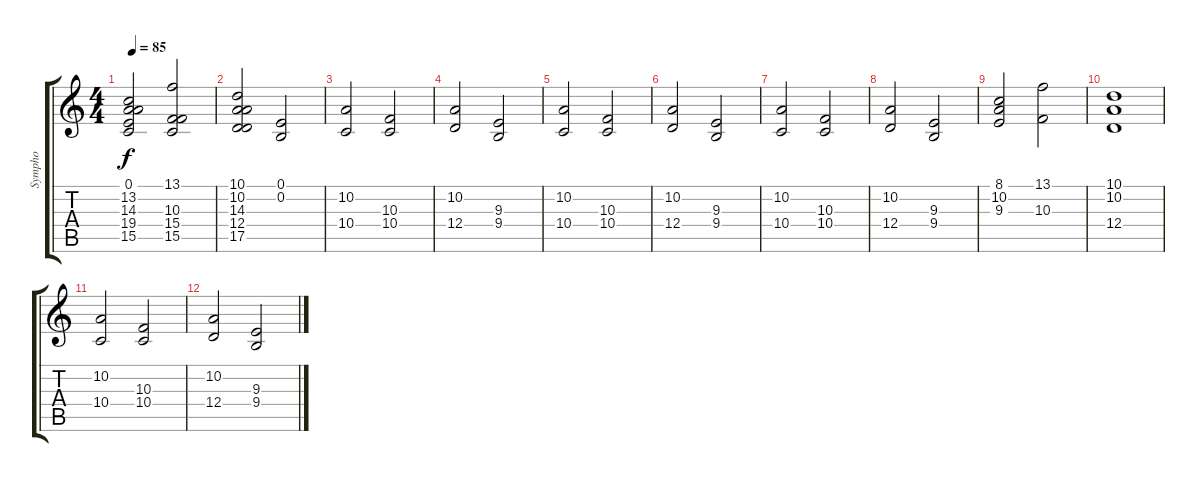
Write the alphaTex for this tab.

\track ("Sympho" "Sympho") {instrument stringensemble2}
\staff {score tabs}
\tuning (E4 B3 G3 D3 A2 E2) {hide}
\ts (4 4)
\tempo 85
\clef g2
\ks c
(0.1 13.2 14.3 19.4 15.5).2{dy f} (13.1 10.3 15.4 15.5).2 |
(10.1 10.2 14.3 12.4 17.5).2 (0.1 0.2).2 |
(10.2 10.4).2 (10.3 10.4).2 |
(10.2 12.4).2 (9.3 9.4).2 |
(10.2 10.4).2 (10.3 10.4).2 |
(10.2 12.4).2 (9.3 9.4).2 |
(10.2 10.4).2 (10.3 10.4).2 |
(10.2 12.4).2 (9.3 9.4).2 |
(8.1 10.2 9.3).2 (13.1 10.3).2 |
(10.1 10.2 12.4).1 |
(10.2 10.4).2 (10.3 10.4).2 |
(10.2 12.4).2 (9.3 9.4).2
